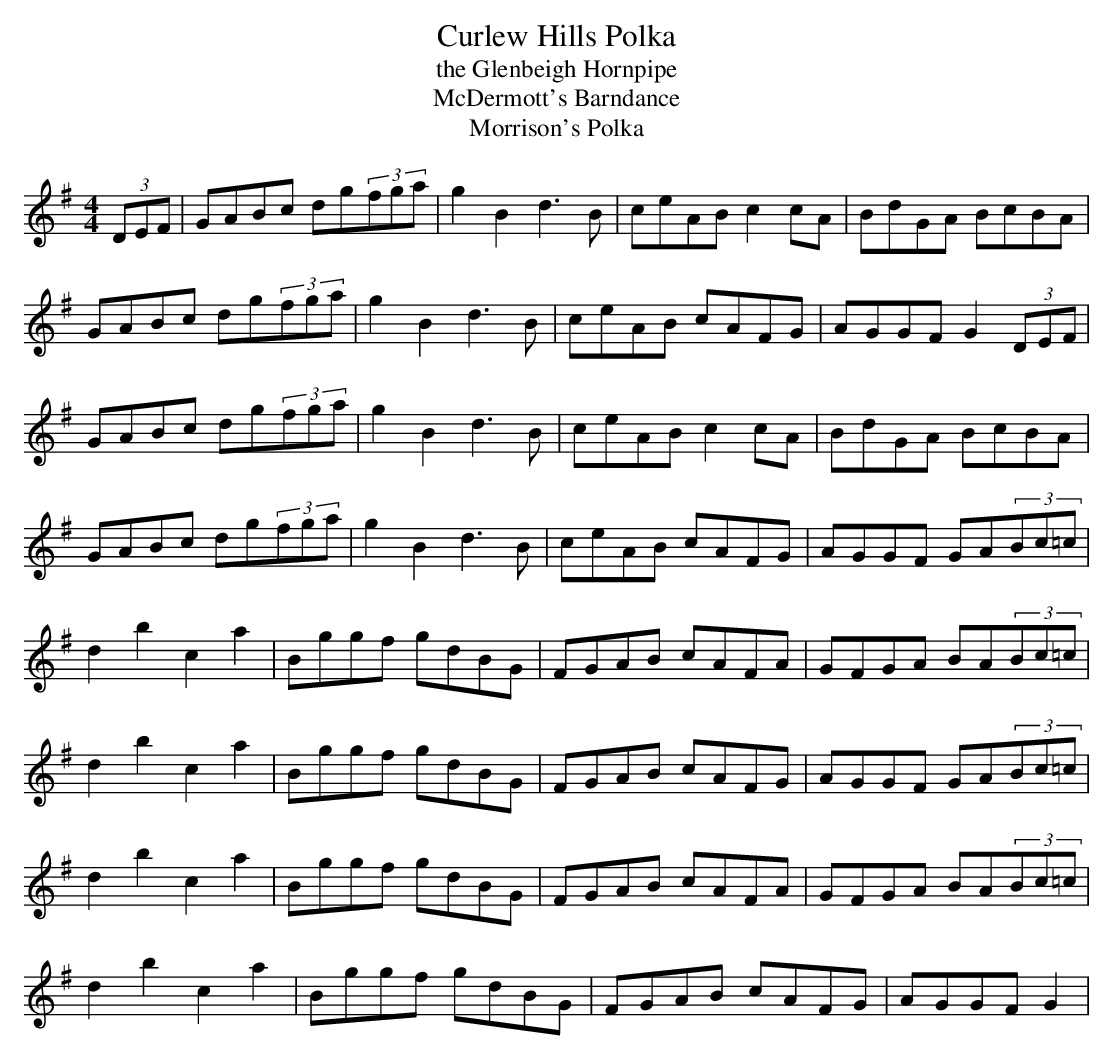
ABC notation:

X:1
T:Curlew Hills Polka
T:the Glenbeigh Hornpipe
T:McDermott's Barndance
T:Morrison's Polka
M:4/4
L:1/8
K:G
(3DEF | GABc dg(3fga | g2B2 d3B | ceAB c2cA | BdGA BcBA |
GABc dg(3fga | g2B2 d3B | ceAB cAFG | AGGF G2 (3DEF |
GABc dg(3fga | g2B2 d3B | ceAB c2cA | BdGA BcBA |
GABc dg(3fga | g2B2 d3B | ceAB cAFG | AGGF GA(3Bc=c |
d2b2 c2a2 | Bggf gdBG | FGAB cAFA | GFGA BA(3Bc=c |
d2b2 c2a2 | Bggf gdBG | FGAB cAFG | AGGF GA(3Bc=c |
d2b2 c2a2 | Bggf gdBG | FGAB cAFA | GFGA BA(3Bc=c |
d2b2 c2a2 | Bggf gdBG | FGAB cAFG | AGGF G2 |
